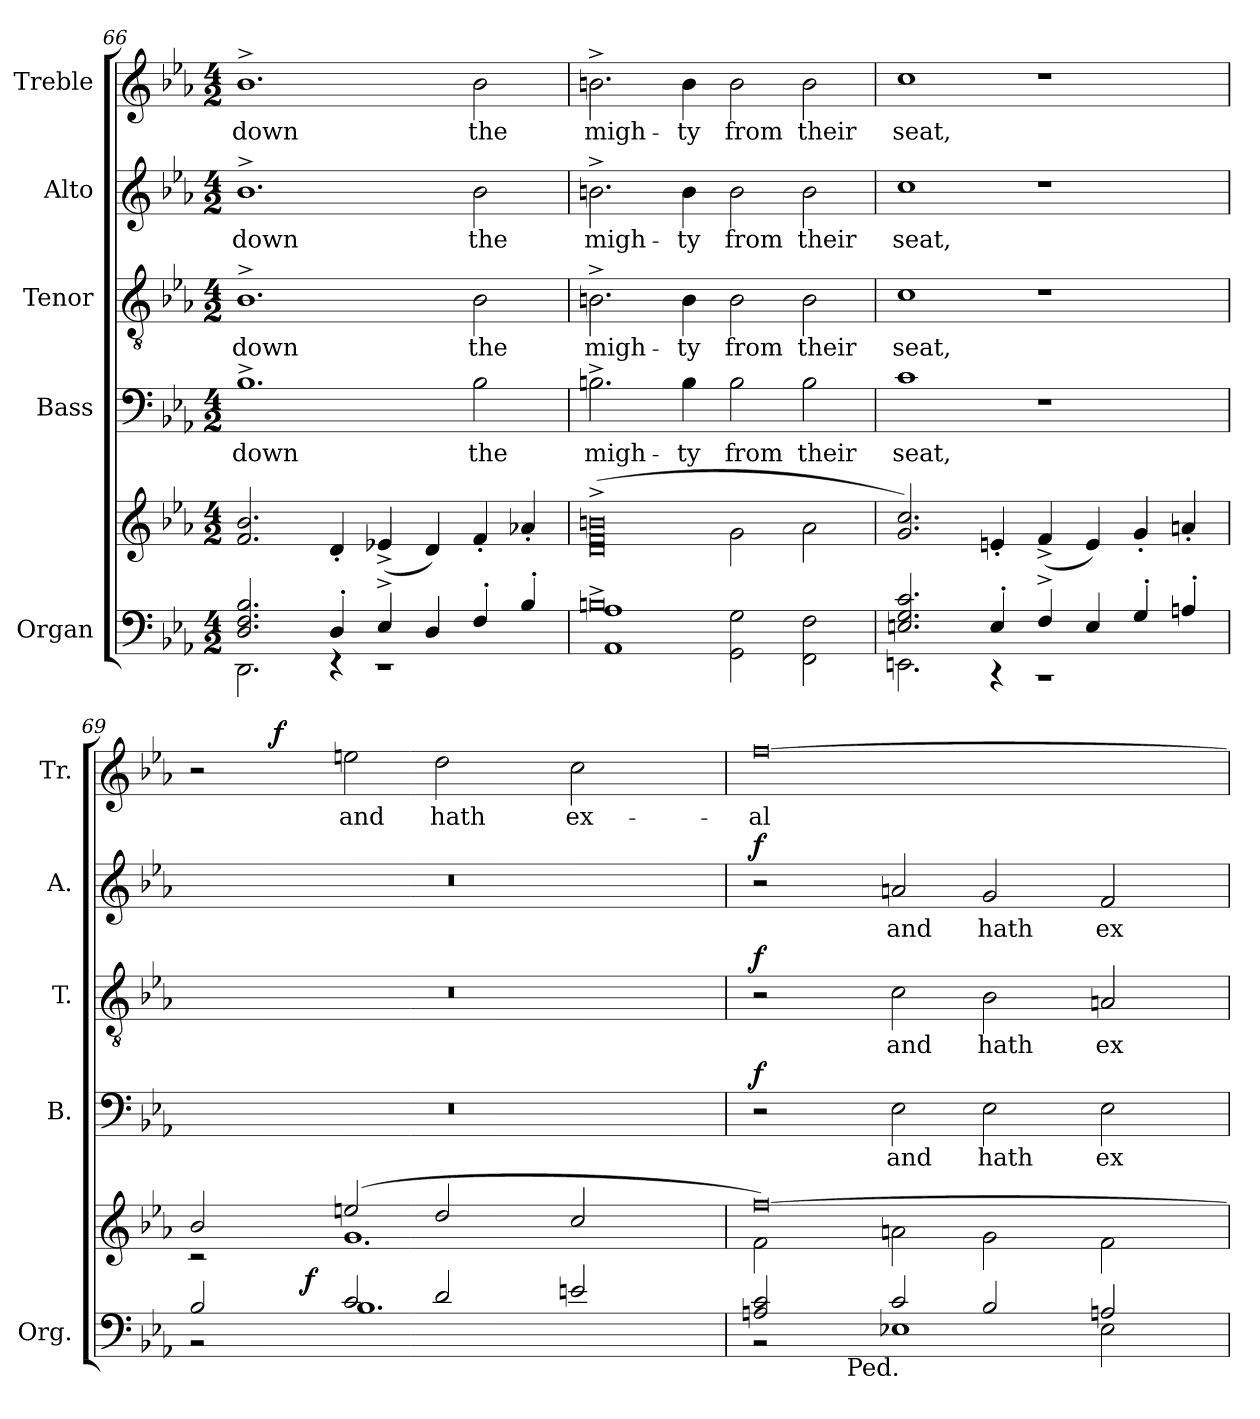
**kern	**kern	**dynam	**kern	**text	**dynam	**kern	**text	**dynam	**kern	**text	**dynam	**kern	**text	**dynam
*part5	*part5	*part5	*part4	*part4	*part4	*part3	*part3	*part3	*part2	*part2	*part2	*part1	*part1	*part1
*staff6	*staff5	*staff5/6	*staff4	*staff4	*staff4	*staff3	*staff3	*staff3	*staff2	*staff2	*staff2	*staff1	*staff1	*staff1
*I"Organ	*	*	*I"Bass	*	*	*I"Tenor	*	*	*I"Alto	*	*	*I"Treble	*	*
*I'Org.	*	*	*I'B.	*	*	*I'T.	*	*	*I'A.	*	*	*I'Tr.	*	*
*clefF4	*clefG2	*	*clefF4	*	*	*clefGv2	*	*	*clefG2	*	*	*clefG2	*	*
*	*	*	*	*	*	*ITrd7c12	*	*	*	*	*	*	*	*
*k[b-e-a-]	*k[b-e-a-]	*	*k[b-e-a-]	*	*	*k[b-e-a-]	*	*	*k[b-e-a-]	*	*	*k[b-e-a-]	*	*
*E-:	*E-:	*	*E-:	*	*	*E-:	*	*	*E-:	*	*	*E-:	*	*
*M4/2	*M4/2	*	*M4/2	*	*	*M4/2	*	*	*M4/2	*	*	*M4/2	*	*
=66	=66	=66	=66	=66	=66	=66	=66	=66	=66	=66	=66	=66	=66	=66
*^	*	*	*	*	*	*	*	*	*	*	*	*	*	*
!	!	!	!	!	!LO:LY:b:color=#000000	!	!	!	!	!	!	!	!	!	!
!	!	!	!	!	!	!	!	!LO:LY:b:color=#000000	!	!	!	!	!	!	!
!	!	!	!	!	!	!	!	!	!	!	!LO:LY:b:color=#000000	!	!	!	!
!	!	!	!	!	!	!	!	!	!	!	!	!	!	!LO:LY:b:color=#000000	!
2.Di/ 2.Fi 2.B-i	2.DDi\	2.fi/ 2.b-i	.	1.B-^i	down	.	1.BB-^i	down	.	1.b-^i	down	.	1.b-^i	down	.
4D'i/	4r	4d'i/	.	.	.	.	.	.	.	.	.	.	.	.	.
4E-^i/	1r	(4e-X^i/	.	.	.	.	.	.	.	.	.	.	.	.	.
4Di/	.	4di/)	.	.	.	.	.	.	.	.	.	.	.	.	.
!	!	!	!	!	!LO:LY:b:color=#000000	!	!	!	!	!	!	!	!	!	!
!	!	!	!	!	!	!	!	!LO:LY:b:color=#000000	!	!	!	!	!	!	!
!	!	!	!	!	!	!	!	!	!	!	!LO:LY:b:color=#000000	!	!	!	!
!	!	!	!	!	!	!	!	!	!	!	!	!	!	!LO:LY:b:color=#000000	!
4F'i/	.	4f'i/	.	2B-i\	the	.	2BB-i\	the	.	2b-i\	the	.	2b-i\	the	.
4B-'i/	.	4a-X'i/	.	.	.	.	.	.	.	.	.	.	.	.	.
=67	=67	=67	=67	=67	=67	=67	=67	=67	=67	=67	=67	=67	=67	=67	=67
*	*	*^	*	*	*	*	*	*	*	*	*	*	*	*	*
!	!	!	!	!	!	!LO:LY:b:color=#000000	!	!	!	!	!	!	!	!	!	!
!	!	!	!	!	!	!	!	!	!LO:LY:b:color=#000000	!	!	!	!	!	!	!
!	!	!	!	!	!	!	!	!	!	!	!	!LO:LY:b:color=#000000	!	!	!	!
!	!	!	!	!	!	!	!	!	!	!	!	!	!	!	!LO:LY:b:color=#000000	!
0Bn^i	1AA-i 1A-i	(0di^ 0fi^ 0bni^	1ryy	.	2.Bn^i\	migh-	.	2.BBn^i\	migh-	.	2.bn^i\	migh-	.	2.bn^i\	migh-	.
!	!	!	!	!	!	!LO:LY:b:color=#000000	!	!	!	!	!	!	!	!	!	!
!	!	!	!	!	!	!	!	!	!LO:LY:b:color=#000000	!	!	!	!	!	!	!
!	!	!	!	!	!	!	!	!	!	!	!	!LO:LY:b:color=#000000	!	!	!	!
!	!	!	!	!	!	!	!	!	!	!	!	!	!	!	!LO:LY:b:color=#000000	!
.	.	.	.	.	4Bi\	-ty	.	4BBi\	-ty	.	4bi\	-ty	.	4bi\	-ty	.
!	!	!	!	!	!	!LO:LY:b:color=#000000	!	!	!	!	!	!	!	!	!	!
!	!	!	!	!	!	!	!	!	!LO:LY:b:color=#000000	!	!	!	!	!	!	!
!	!	!	!	!	!	!	!	!	!	!	!	!LO:LY:b:color=#000000	!	!	!	!
!	!	!	!	!	!	!	!	!	!	!	!	!	!	!	!LO:LY:b:color=#000000	!
.	2GGi\ 2Gi	.	2gi\	.	2Bi\	from	.	2BBi\	from	.	2bi\	from	.	2bi\	from	.
!	!	!	!	!	!	!LO:LY:b:color=#000000	!	!	!	!	!	!	!	!	!	!
!	!	!	!	!	!	!	!	!	!LO:LY:b:color=#000000	!	!	!	!	!	!	!
!	!	!	!	!	!	!	!	!	!	!	!	!LO:LY:b:color=#000000	!	!	!	!
!	!	!	!	!	!	!	!	!	!	!	!	!	!	!	!LO:LY:b:color=#000000	!
.	2FFi\ 2Fi	.	2a-i\	.	2Bi\	their	.	2BBi\	their	.	2bi\	their	.	2bi\	their	.
*	*	*v	*v	*	*	*	*	*	*	*	*	*	*	*	*	*
!!LO:PB:g=z
=68	=68	=68	=68	=68	=68	=68	=68	=68	=68	=68	=68	=68	=68	=68	=68
*	*	*^	*	*	*	*	*	*	*	*	*	*	*	*	*
!	!	!	!	!	!	!LO:LY:b:color=#000000	!	!	!	!	!	!	!	!	!	!
*	*	*v	*v	*	*	*	*	*	*	*	*	*	*	*	*	*
*	*	*^	*	*	*	*	*	*	*	*	*	*	*	*	*
!	!	!	!	!	!	!	!	!	!LO:LY:b:color=#000000	!	!	!	!	!	!	!
*	*	*v	*v	*	*	*	*	*	*	*	*	*	*	*	*	*
*	*	*^	*	*	*	*	*	*	*	*	*	*	*	*	*
!	!	!	!	!	!	!	!	!	!	!	!	!LO:LY:b:color=#000000	!	!	!	!
*	*	*v	*v	*	*	*	*	*	*	*	*	*	*	*	*	*
*	*	*^	*	*	*	*	*	*	*	*	*	*	*	*	*
!	!	!	!	!	!	!	!	!	!	!	!	!	!	!	!LO:LY:b:color=#000000	!
*	*	*v	*v	*	*	*	*	*	*	*	*	*	*	*	*	*
2.Eni/ 2.Gi 2.ci	2.EEni\	2.gi/ 2.cci)	.	1ci	seat,	.	1Ci	seat,	.	1cci	seat,	.	1cci	seat,	.
4E'i/	4r	4en'i/	.	.	.	.	.	.	.	.	.	.	.	.	.
4F^i/	1r	(4f^i/	.	1r	.	.	1r	.	.	1r	.	.	1r	.	.
4Ei/	.	4ei/)	.	.	.	.	.	.	.	.	.	.	.	.	.
4G'i/	.	4g'i/	.	.	.	.	.	.	.	.	.	.	.	.	.
4An'i/	.	4an'i/	.	.	.	.	.	.	.	.	.	.	.	.	.
=69	=69	=69	=69	=69	=69	=69	=69	=69	=69	=69	=69	=69	=69	=69	=69
*	*	*^	*	*	*	*	*	*	*	*	*	*	*	*	*
!	!	!	!	!	!LO:N:vis=1	!	!	!LO:N:vis=1	!	!	!LO:N:vis=1	!	!	!	!	!
*	*	*	*^	*	*	*	*	*	*	*	*	*	*	*^	*	*
2B-i/	2r	2b-i/	2r	4.ryy	.	0r	.	.	0r	.	.	0r	.	.	2r	4ryy	.	.
.	.	.	.	.	.	.	.	.	.	.	.	.	.	.	.	32ryy	.	.
.	.	.	.	.	.	.	.	.	.	.	.	.	.	.	.	128ryy	.	.
.	.	.	.	.	.	.	.	.	.	.	.	.	.	.	.	1ryy	.	f
.	.	.	.	1ryy	f	.	.	.	.	.	.	.	.	.	.	.	.	.
!	!	!	!	!	!	!	!	!	!	!	!	!	!	!	!	!	!LO:LY:b:color=#000000	!
2ci/	1.B-i	(2eeni/	1.gi	.	.	.	.	.	.	.	.	.	.	.	2eeni\	.	and	.
!	!	!	!	!	!	!	!	!	!	!	!	!	!	!	!	!	!LO:LY:b:color=#000000	!
2di/	.	2ddi/	.	.	.	.	.	.	.	.	.	.	.	.	2ddi\	.	hath	.
.	.	.	.	.	.	.	.	.	.	.	.	.	.	.	.	2ryy	.	.
.	.	.	.	2ryy	.	.	.	.	.	.	.	.	.	.	.	.	.	.
!	!	!	!	!	!	!	!	!	!	!	!	!	!	!	!	!	!LO:LY:b:color=#000000	!
2eni/	.	2cci/	.	.	.	.	.	.	.	.	.	.	.	.	2cci\	.	ex-	.
.	.	.	.	.	.	.	.	.	.	.	.	.	.	.	.	8ryy	.	.
.	.	.	.	8ryy	.	.	.	.	.	.	.	.	.	.	.	.	.	.
.	.	.	.	.	.	.	.	.	.	.	.	.	.	.	.	16ryy	.	.
.	.	.	.	.	.	.	.	.	.	.	.	.	.	.	.	64.ryy	.	.
*	*	*	*v	*v	*	*	*	*	*	*	*	*	*	*	*v	*v	*	*
=70	=70	=70	=70	=70	=70	=70	=70	=70	=70	=70	=70	=70	=70	=70	=70	=70
*	*	*	*^	*	*	*	*	*	*	*	*	*	*	*^	*	*
!	!	!	!	!	!	!	!	!	!	!	!	!	!	!	!	!	!LO:LY:b:color=#000000	!
*	*^	*	*v	*v	*	*	*	*	*	*	*	*	*	*	*v	*v	*	*
2Ani/ 2ci	2r	4ryy	[0ffi)	2fi\	.	2r	.	f	2r	.	f	2r	.	f	[0ffi	-al-	.
.	.	16.ryy	.	.	.	.	.	.	.	.	.	.	.	.	.	.	.
!	!	!LO:TX:b:t=Ped.	!	!	!	!	!	!	!	!	!	!	!	!	!	!	!
.	.	1ryy	.	.	.	.	.	.	.	.	.	.	.	.	.	.	.
!	!	!	!	!	!	!	!LO:LY:b:color=#000000	!	!	!	!	!	!	!	!	!	!
!	!	!	!	!	!	!	!	!	!	!LO:LY:b:color=#000000	!	!	!	!	!	!	!
!	!	!	!	!	!	!	!	!	!	!	!	!	!LO:LY:b:color=#000000	!	!	!	!
2ci/	1E-Xi	.	.	2ani\	.	2E-i\	and	.	2Ci\	and	.	2ani/	and	.	.	.	.
!	!	!	!	!	!	!	!LO:LY:b:color=#000000	!	!	!	!	!	!	!	!	!	!
!	!	!	!	!	!	!	!	!	!	!LO:LY:b:color=#000000	!	!	!	!	!	!	!
!	!	!	!	!	!	!	!	!	!	!	!	!	!LO:LY:b:color=#000000	!	!	!	!
2B-i/	.	.	.	2gi\	.	2E-i\	hath	.	2BB-i\	hath	.	2gi/	hath	.	.	.	.
.	.	2ryy	.	.	.	.	.	.	.	.	.	.	.	.	.	.	.
!	!	!	!	!	!	!	!LO:LY:b:color=#000000	!	!	!	!	!	!	!	!	!	!
!	!	!	!	!	!	!	!	!	!	!LO:LY:b:color=#000000	!	!	!	!	!	!	!
!	!	!	!	!	!	!	!	!	!	!	!	!	!LO:LY:b:color=#000000	!	!	!	!
2Ani/	2E-i\	.	.	2fi\	.	2E-i\	ex-	.	2AAni/	ex-	.	2fi/	ex-	.	.	.	.
.	.	8ryy	.	.	.	.	.	.	.	.	.	.	.	.	.	.	.
.	.	32ryy	.	.	.	.	.	.	.	.	.	.	.	.	.	.	.
*v	*v	*v	*	*	*	*	*	*	*	*	*	*	*	*	*	*	*
*	*v	*v	*	*	*	*	*	*	*	*	*	*	*	*	*
=	=	=	=	=	=	=	=	=	=	=	=	=	=	=
*-	*-	*-	*-	*-	*-	*-	*-	*-	*-	*-	*-	*-	*-	*-
